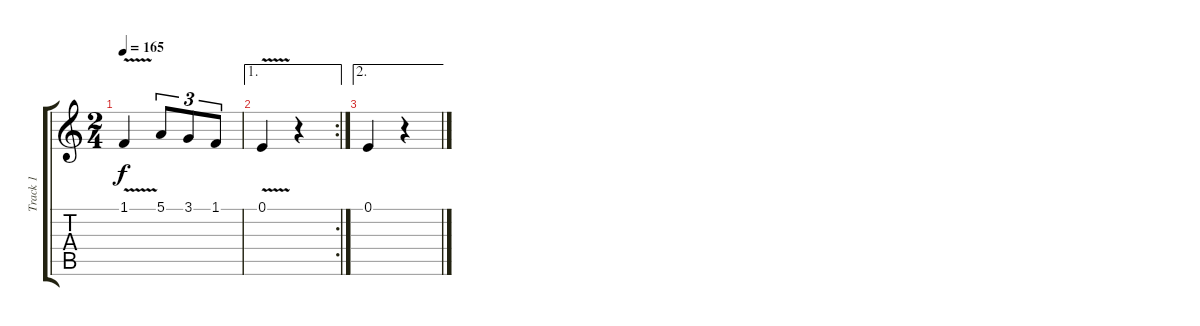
\track ("Track 1" "Track 1") {instrument violin}
\staff {score tabs}
\tuning (E4 B3 G3 D3 A2 E2) {hide}
\ts (2 4)
\tempo 165
\clef g2
\ks c
1.1{v}.4{dy f} 5.1.8{tu (3 2)} 3.1.8{tu (3 2)} 1.1.8{tu (3 2)} |
\ae 1
\rc 2
0.1{v}.4 r.4 |
\ae 2
0.1.4 r.4
